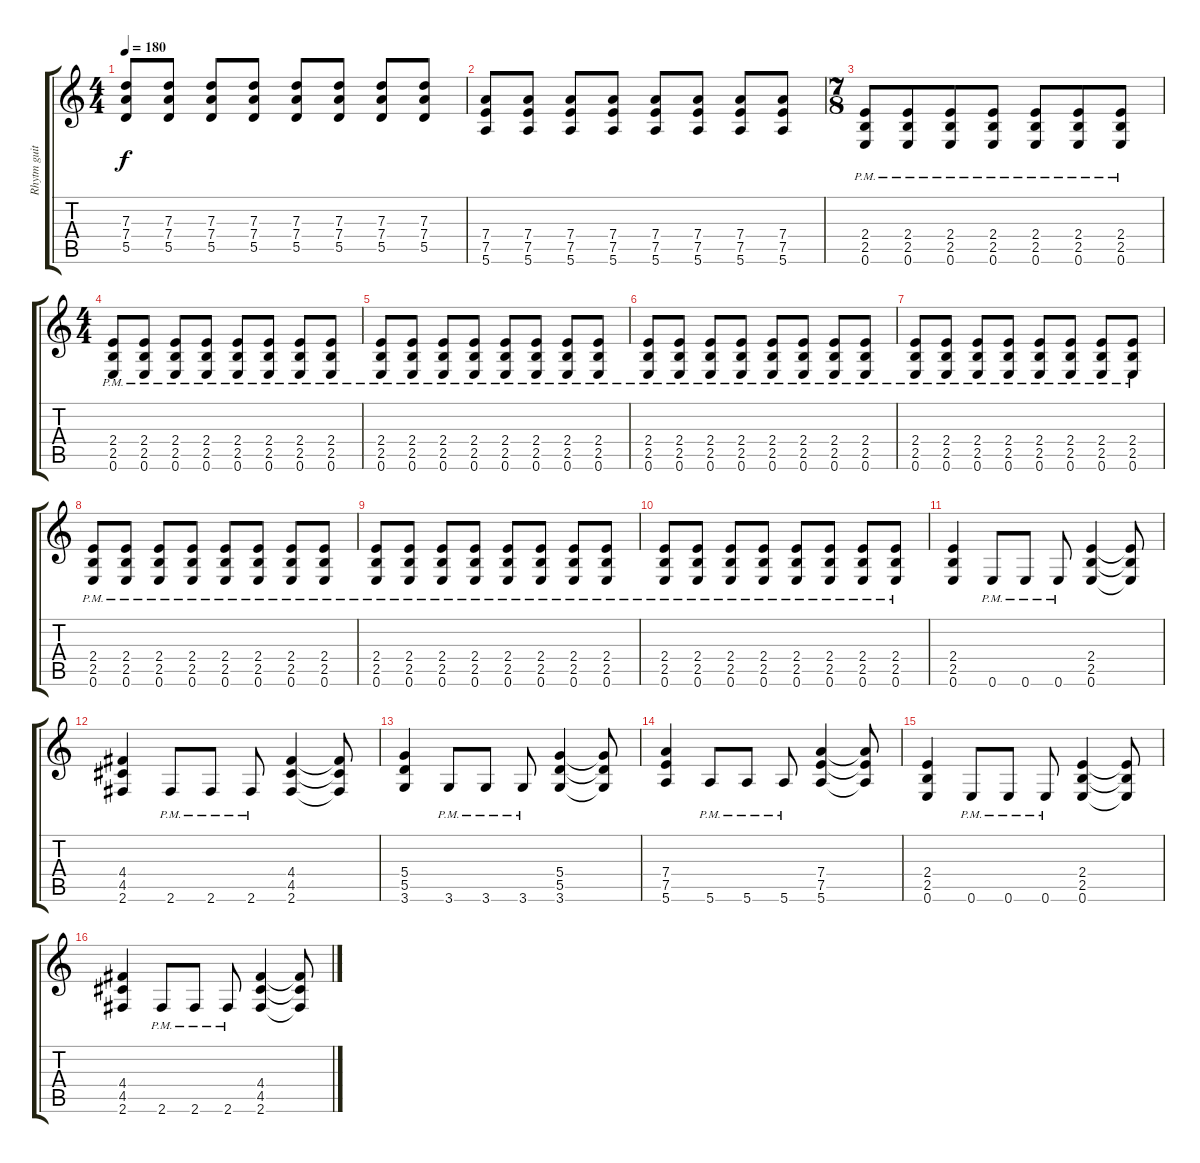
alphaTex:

\track ("Rhytm guitar" "Rhytm guit") {instrument distortionguitar}
\staff {score tabs}
\tuning (E4 B3 G3 D3 A2 E2) {hide}
\ts (4 4)
\tempo 180
\clef g2
\ks c
(7.3 7.4 5.5).8{dy f} (7.3 7.4 5.5).8 (7.3 7.4 5.5).8 (7.3 7.4 5.5).8 (7.3 7.4 5.5).8 (7.3 7.4 5.5).8 (7.3 7.4 5.5).8 (7.3 7.4 5.5).8 |
(7.4 7.5 5.6).8 (7.4 7.5 5.6).8 (7.4 7.5 5.6).8 (7.4 7.5 5.6).8 (7.4 7.5 5.6).8 (7.4 7.5 5.6).8 (7.4 7.5 5.6).8 (7.4 7.5 5.6).8 |
\ts (7 8)
(2.4{pm} 2.5{pm} 0.6{pm}).8 (2.4{pm} 2.5{pm} 0.6{pm}).8 (2.4{pm} 2.5{pm} 0.6{pm}).8 (2.4{pm} 2.5{pm} 0.6{pm}).8 (2.4{pm} 2.5{pm} 0.6{pm}).8 (2.4{pm} 2.5{pm} 0.6{pm}).8 (2.4{pm} 2.5{pm} 0.6{pm}).8 |
\ts (4 4)
(2.4{pm} 2.5{pm} 0.6{pm}).8 (2.4{pm} 2.5{pm} 0.6{pm}).8 (2.4{pm} 2.5{pm} 0.6{pm}).8 (2.4{pm} 2.5{pm} 0.6{pm}).8 (2.4{pm} 2.5{pm} 0.6{pm}).8 (2.4{pm} 2.5{pm} 0.6{pm}).8 (2.4{pm} 2.5{pm} 0.6{pm}).8 (2.4{pm} 2.5{pm} 0.6{pm}).8 |
(2.4{pm} 2.5{pm} 0.6{pm}).8 (2.4{pm} 2.5{pm} 0.6{pm}).8 (2.4{pm} 2.5{pm} 0.6{pm}).8 (2.4{pm} 2.5{pm} 0.6{pm}).8 (2.4{pm} 2.5{pm} 0.6{pm}).8 (2.4{pm} 2.5{pm} 0.6{pm}).8 (2.4{pm} 2.5{pm} 0.6{pm}).8 (2.4{pm} 2.5{pm} 0.6{pm}).8 |
(2.4{pm} 2.5{pm} 0.6{pm}).8 (2.4{pm} 2.5{pm} 0.6{pm}).8 (2.4{pm} 2.5{pm} 0.6{pm}).8 (2.4{pm} 2.5{pm} 0.6{pm}).8 (2.4{pm} 2.5{pm} 0.6{pm}).8 (2.4{pm} 2.5{pm} 0.6{pm}).8 (2.4{pm} 2.5{pm} 0.6{pm}).8 (2.4{pm} 2.5{pm} 0.6{pm}).8 |
(2.4{pm} 2.5{pm} 0.6{pm}).8 (2.4{pm} 2.5{pm} 0.6{pm}).8 (2.4{pm} 2.5{pm} 0.6{pm}).8 (2.4{pm} 2.5{pm} 0.6{pm}).8 (2.4{pm} 2.5{pm} 0.6{pm}).8 (2.4{pm} 2.5{pm} 0.6{pm}).8 (2.4{pm} 2.5{pm} 0.6{pm}).8 (2.4{pm} 2.5{pm} 0.6{pm}).8 |
(2.4{pm} 2.5{pm} 0.6{pm}).8 (2.4{pm} 2.5{pm} 0.6{pm}).8 (2.4{pm} 2.5{pm} 0.6{pm}).8 (2.4{pm} 2.5{pm} 0.6{pm}).8 (2.4{pm} 2.5{pm} 0.6{pm}).8 (2.4{pm} 2.5{pm} 0.6{pm}).8 (2.4{pm} 2.5{pm} 0.6{pm}).8 (2.4{pm} 2.5{pm} 0.6{pm}).8 |
(2.4{pm} 2.5{pm} 0.6{pm}).8 (2.4{pm} 2.5{pm} 0.6{pm}).8 (2.4{pm} 2.5{pm} 0.6{pm}).8 (2.4{pm} 2.5{pm} 0.6{pm}).8 (2.4{pm} 2.5{pm} 0.6{pm}).8 (2.4{pm} 2.5{pm} 0.6{pm}).8 (2.4{pm} 2.5{pm} 0.6{pm}).8 (2.4{pm} 2.5{pm} 0.6{pm}).8 |
(2.4{pm} 2.5{pm} 0.6{pm}).8 (2.4{pm} 2.5{pm} 0.6{pm}).8 (2.4{pm} 2.5{pm} 0.6{pm}).8 (2.4{pm} 2.5{pm} 0.6{pm}).8 (2.4{pm} 2.5{pm} 0.6{pm}).8 (2.4{pm} 2.5{pm} 0.6{pm}).8 (2.4{pm} 2.5{pm} 0.6{pm}).8 (2.4{pm} 2.5{pm} 0.6{pm}).8 |
(2.4 2.5 0.6).4 0.6{pm}.8 0.6{pm}.8 0.6{pm}.8 (2.4 2.5 0.6).4 (2.4{t} 2.5{t} 0.6{t}).8 |
(4.4 4.5 2.6).4 2.6{pm}.8 2.6{pm}.8 2.6{pm}.8 (4.4 4.5 2.6).4 (4.4{t} 4.5{t} 2.6{t}).8 |
(5.4 5.5 3.6).4 3.6{pm}.8 3.6{pm}.8 3.6{pm}.8 (5.4 5.5 3.6).4 (5.4{t} 5.5{t} 3.6{t}).8 |
(7.4 7.5 5.6).4 5.6{pm}.8 5.6{pm}.8 5.6{pm}.8 (7.4 7.5 5.6).4 (7.4{t} 7.5{t} 5.6{t}).8 |
(2.4 2.5 0.6).4 0.6{pm}.8 0.6{pm}.8 0.6{pm}.8 (2.4 2.5 0.6).4 (2.4{t} 2.5{t} 0.6{t}).8 |
(4.4 4.5 2.6).4 2.6{pm}.8 2.6{pm}.8 2.6{pm}.8 (4.4 4.5 2.6).4 (4.4{t} 4.5{t} 2.6{t}).8
